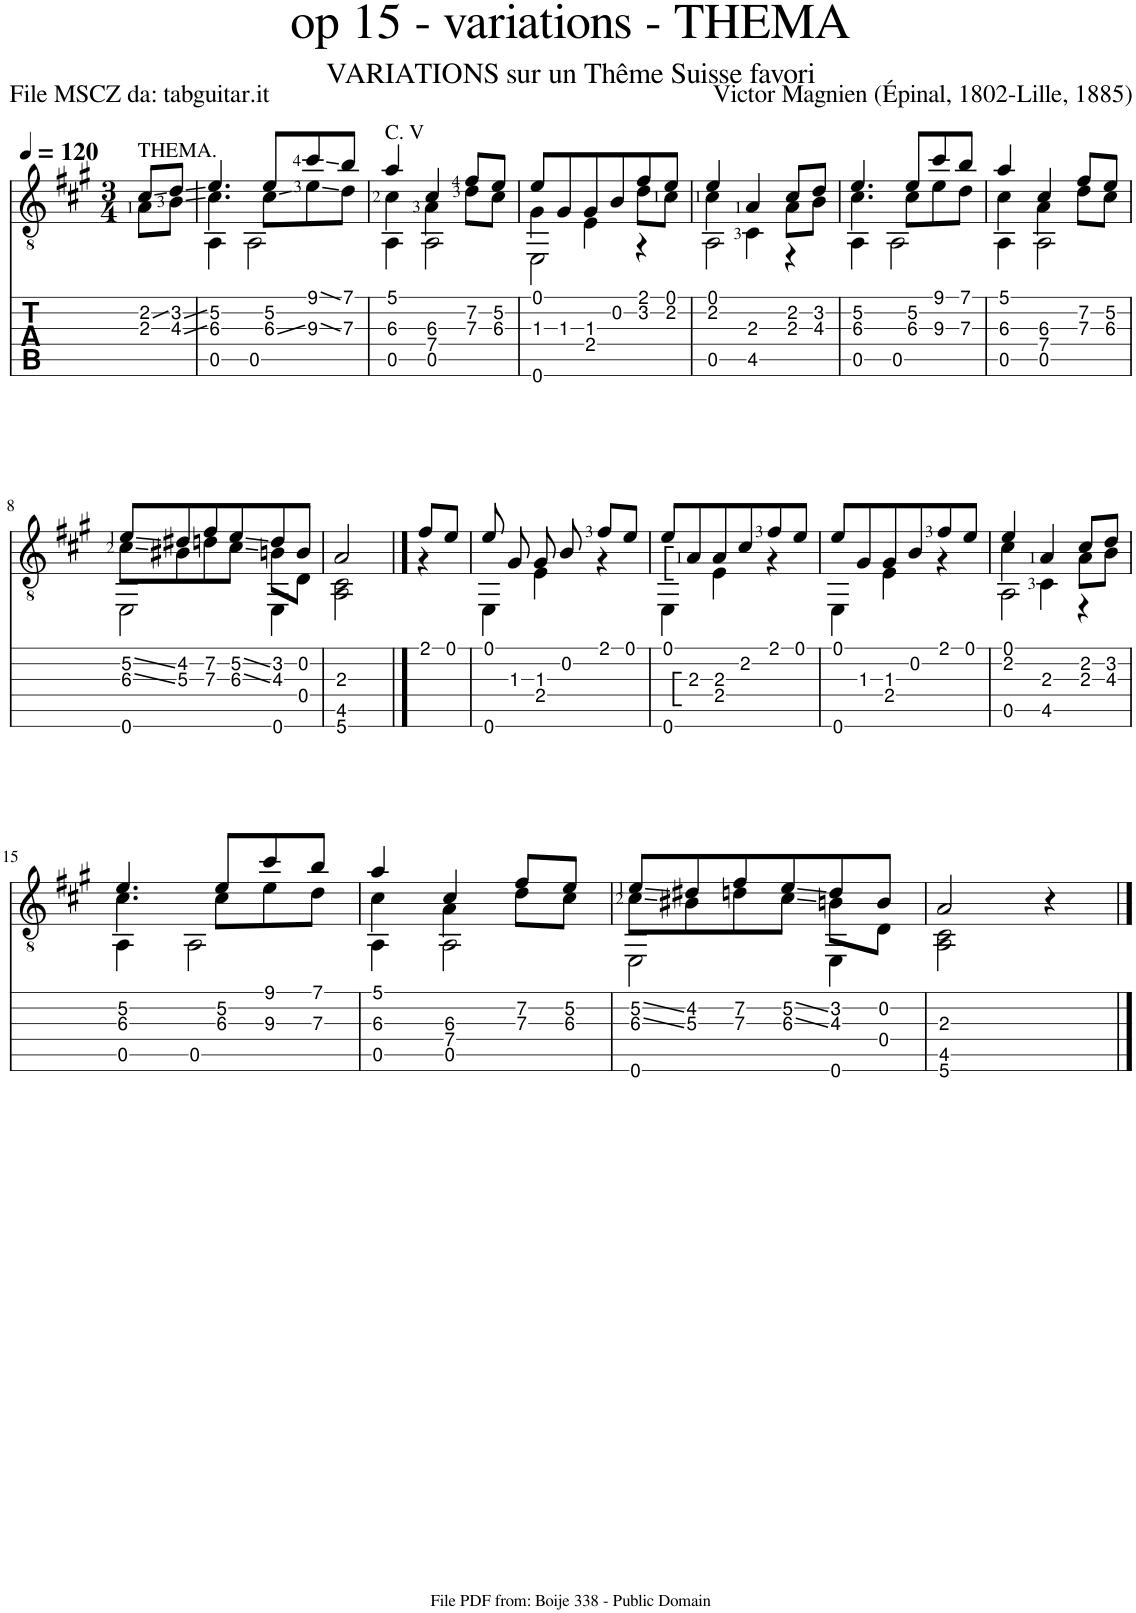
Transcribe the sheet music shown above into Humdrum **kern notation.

**kern	**kern
*part1	*part1
*staff2	*staff1
*I"Guitar	*
*I'Guit.	*
*stria6	*
*	*clefGv2
*k[f#c#g#]	*k[f#c#g#]
*M3/4	*M3/4
*MM120	*MM120
=1	=1
*^	*^
!	!	!LO:TX:a:t=THEMA.	!
8c#L	8AL	8c#/L	8A\L
8dJ	8BJ	8d/J	8B\J
=2	=2	=2	=2
*	*^	*	*^
4.e	4.c#	4AA	4.e/	4.c#\	4AA\
.	.	2AA	.	.	2AA\
8e	8c#	.	8e/L	8c#\L	.
8cc#L	8eL	.	8cc#/	8e\	.
8bJ	8dJ	.	8b/J	8d\J	.
=3	=3	=3	=3	=3	=3
!	!	!	!LO:TX:a:t=C. V	!	!
4a	4c#	4AA	4a/	4c#\	4AA\
4c#	4A	2AA	4c#/	4A\	2AA\
8f#L	8dL	.	8f#/L	8d\L	.
8eJ	8c#J	.	8e/J	8c#\J	.
=4	=4	=4	=4	=4	=4
8eL	4G#	2EE	8e/L	4G#\	2EE\
8G#J	.	.	8G#/	.	.
8G#L	4E	.	8G#/	4E\	.
8BJ	.	.	8B/	.	.
8f#L	8dL	4r	8f#/	8d\L	4r
8eJ	8c#J	.	8e/J	8c#\J	.
=5	=5	=5	=5	=5	=5
4e	4c#	2AA	4e/	4c#\	2AA\
4A	4C#	.	4A/	4C#\	.
8c#L	8AL	4r	8c#/L	8A\L	4r
8dJ	8BJ	.	8d/J	8B\J	.
=6	=6	=6	=6	=6	=6
4.e	4.c#	4AA	4.e/	4.c#\	4AA\
.	.	2AA	.	.	2AA\
8e	8c#	.	8e/L	8c#\L	.
8cc#L	8eL	.	8cc#/	8e\	.
8bJ	8dJ	.	8b/J	8d\J	.
=7	=7	=7	=7	=7	=7
4a	4c#	4AA	4a/	4c#\	4AA\
4c#	4A	2AA	4c#/	4A\	2AA\
8f#L	8dL	.	8f#/L	8d\L	.
8eJ	8c#J	.	8e/J	8c#\J	.
!!LO:LB:g=z	!!	!!
=8	=8	=8	=8	=8	=8
8eL	8c#L	2EE	8e/L	8c#\L	2EE\
8d#J	8B#J	.	8d#X/	8B#X\	.
8f#L	8dL	.	8f#/	8dn\	.
8eJ	8c#J	.	8e/	8c#\J	.
8dL	8BL	4EE	8d/	8Bn\L	4EE\
8BJ	8DJ	.	8B/J	8D\J	.
*	*v	*v	*	*	*
*	*	*	*v	*v
=9	=9	=9	=9
2A	2AA 2C#	2A/	2AA\ 2C#\
==10	==10	==10	==10
8f#L	4r	8f#/L	4r
8eJ	.	8e/J	.
=11	=11	=11	=11
8eL	4EE	8e/	4EE\
8G#J	.	8G#/	.
8G#L	4E	8G#/	4E\
8BJ	.	8B/	.
8f#L	4r	8f#/L	4r
8eJ	.	8e/J	.
=12	=12	=12	=12
8eL	4EE	8e/L	4EE\
8A:J	.	8A:/	.
8AL	4E	8A/	4E\
8c#J	.	8c#/	.
8f#L	4r	8f#/	4r
8eJ	.	8e/J	.
=13	=13	=13	=13
8eL	4EE	8e/L	4EE\
8G#J	.	8G#/	.
8G#L	4E	8G#/	4E\
8BJ	.	8B/	.
8f#L	4r	8f#/	4r
8eJ	.	8e/J	.
=14	=14	=14	=14
*	*^	*	*^
4e	4c#	2AA	4e/	4c#\	2AA\
4A	4C#	.	4A/	4C#\	.
8c#L	8AL	4r	8c#/L	8A\L	4r
8dJ	8BJ	.	8d/J	8B\J	.
!!LO:LB:g=z	!!	!!
=15	=15	=15	=15	=15	=15
4.e	4.c#	4AA	4.e/	4.c#\	4AA\
.	.	2AA	.	.	2AA\
8e	8c#	.	8e/L	8c#\L	.
8cc#L	8eL	.	8cc#/	8e\	.
8bJ	8dJ	.	8b/J	8d\J	.
=16	=16	=16	=16	=16	=16
4a	4c#	4AA	4a/	4c#\	4AA\
4c#	4A	2AA	4c#/	4A\	2AA\
8f#L	8dL	.	8f#/L	8d\L	.
8eJ	8c#J	.	8e/J	8c#\J	.
=17	=17	=17	=17	=17	=17
8eL	8c#L	2EE	8e/L	8c#\L	2EE\
8d#XJ	8B#XJ	.	8d#X/	8B#X\	.
8f#L	8dnL	.	8f#/	8dn\	.
8eJ	8c#J	.	8e/	8c#\J	.
8dL	8BnL	4EE	8d/	8Bn\L	4EE\
8BJ	8DJ	.	8B/J	8D\J	.
*	*v	*v	*	*	*
*	*	*	*v	*v
=18	=18	=18	=18
2A	2AA 2C#	2A/	2AA\ 2C#\
4r	4ryy	4r	4ryy
*v	*v	*	*
*	*v	*v
==	==
*-	*-
